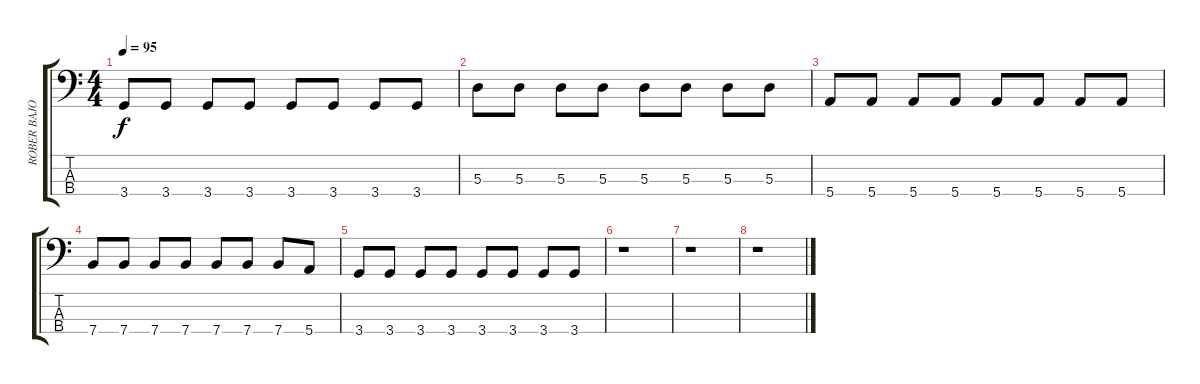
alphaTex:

\track ("ROBER BAJO" "ROBER BAJO") {instrument electricbasspick}
\staff {score tabs}
\tuning (G2 D2 A1 E1) {hide}
\ts (4 4)
\tempo 95
\clef f4
\ks c
3.4.8{dy f} 3.4.8 3.4.8 3.4.8 3.4.8 3.4.8 3.4.8 3.4.8 |
5.3.8 5.3.8 5.3.8 5.3.8 5.3.8 5.3.8 5.3.8 5.3.8 |
5.4.8 5.4.8 5.4.8 5.4.8 5.4.8 5.4.8 5.4.8 5.4.8 |
7.4.8 7.4.8 7.4.8 7.4.8 7.4.8 7.4.8 7.4.8 5.4.8 |
3.4.8 3.4.8 3.4.8 3.4.8 3.4.8 3.4.8 3.4.8 3.4.8 |
r.1 |
r.1 |
r.1
